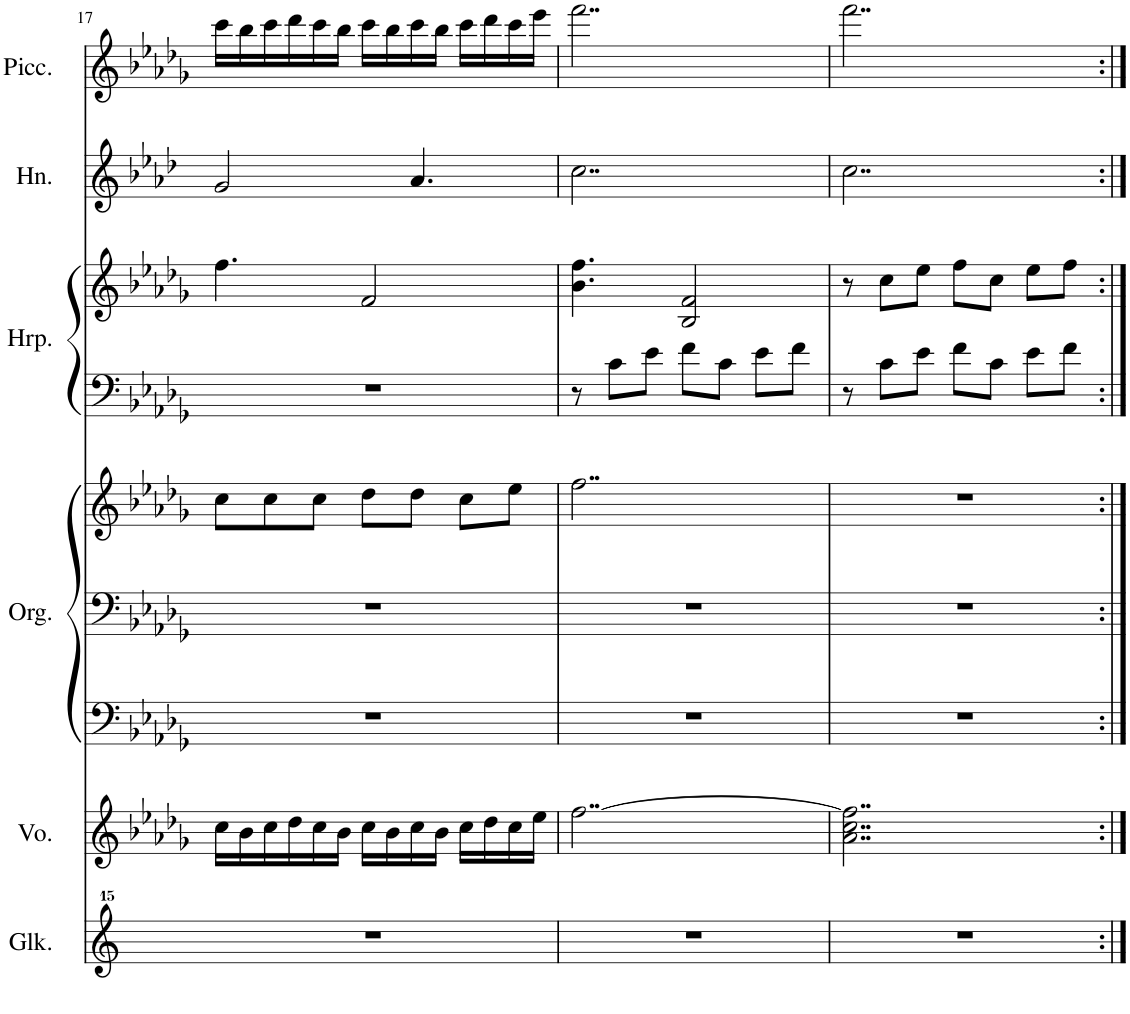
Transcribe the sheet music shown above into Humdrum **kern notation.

**kern	**kern	**kern	**kern	**kern	**kern	**kern	**kern	**kern
*part6	*part5	*part4	*part4	*part4	*part3	*part3	*part2	*part1
*staff9	*staff8	*staff7	*staff6	*staff5	*staff4	*staff3	*staff2	*staff1
*I"Glockenspiel	*I"Voice	*I"Organ	*	*	*I"Harp	*	*I"Horn	*I"Piccolo
*I'Glk.	*I'Vo.	*I'Org.	*	*	*I'Hrp.	*	*I'Hn.	*I'Picc.
!!LO:PB:g=z
*clefG^^2	*clefG2	*clefF4	*clefF4	*clefG2	*clefF4	*clefG2	*clefG2	*clefG2
*	*	*	*	*	*	*	*Trd4c7	*Trd-7c-12
*k[]	*k[b-e-a-d-g-]	*k[b-e-a-d-g-]	*k[b-e-a-d-g-]	*k[b-e-a-d-g-]	*k[b-e-a-d-g-]	*k[b-e-a-d-g-]	*k[b-e-a-d-]	*k[b-e-a-d-g-]
*M7/8	*M7/8	*M7/8	*M7/8	*M7/8	*M7/8	*M7/8	*M7/8	*M7/8
=17	=17	=17	=17	=17	=17	=17	=17	=17
2..r	16cc\LL	2..r	2..r	8cc\L	2..r	4.ff\	2g/	16ccc\LL
.	16b-\	.	.	.	.	.	.	16bb-\
.	16cc\	.	.	8cc\	.	.	.	16ccc\
.	16dd-\	.	.	.	.	.	.	16ddd-\
.	16cc\	.	.	8cc\J	.	.	.	16ccc\
.	16b-\JJ	.	.	.	.	.	.	16bb-\JJ
.	16cc\LL	.	.	8dd-\L	.	2f/	.	16ccc\LL
.	16b-\	.	.	.	.	.	.	16bb-\
.	16cc\	.	.	8dd-\J	.	.	4.a-/	16ccc\
.	16b-\JJ	.	.	.	.	.	.	16bb-\JJ
.	16cc\LL	.	.	8cc\L	.	.	.	16ccc\LL
.	16dd-\	.	.	.	.	.	.	16ddd-\
.	16cc\	.	.	8ee-\J	.	.	.	16ccc\
.	16ee-\JJ	.	.	.	.	.	.	16eee-\JJ
=18	=18	=18	=18	=18	=18	=18	=18	=18
2..r	[2..ff\	2..r	2..r	2..ff\	8r	4.b-\ 4.ff\	2..cc\	2..fff\
.	.	.	.	.	8c\L	.	.	.
.	.	.	.	.	8e-\J	.	.	.
.	.	.	.	.	8f\L	2B-/ 2f/	.	.
.	.	.	.	.	8c\J	.	.	.
.	.	.	.	.	8e-\L	.	.	.
.	.	.	.	.	8f\J	.	.	.
=19	=19	=19	=19	=19	=19	=19	=19	=19
2..r	2..a-\ 2..cc\ 2..ff\]	2..r	2..r	2..r	8r	8r	2..cc\	2..fff\
.	.	.	.	.	8c\L	8cc\L	.	.
.	.	.	.	.	8e-\J	8ee-\J	.	.
.	.	.	.	.	8f\L	8ff\L	.	.
.	.	.	.	.	8c\J	8cc\J	.	.
.	.	.	.	.	8e-\L	8ee-\L	.	.
.	.	.	.	.	8f\J	8ff\J	.	.
=:|!	=:|!	=:|!	=:|!	=:|!	=:|!	=:|!	=:|!	=:|!
*-	*-	*-	*-	*-	*-	*-	*-	*-
